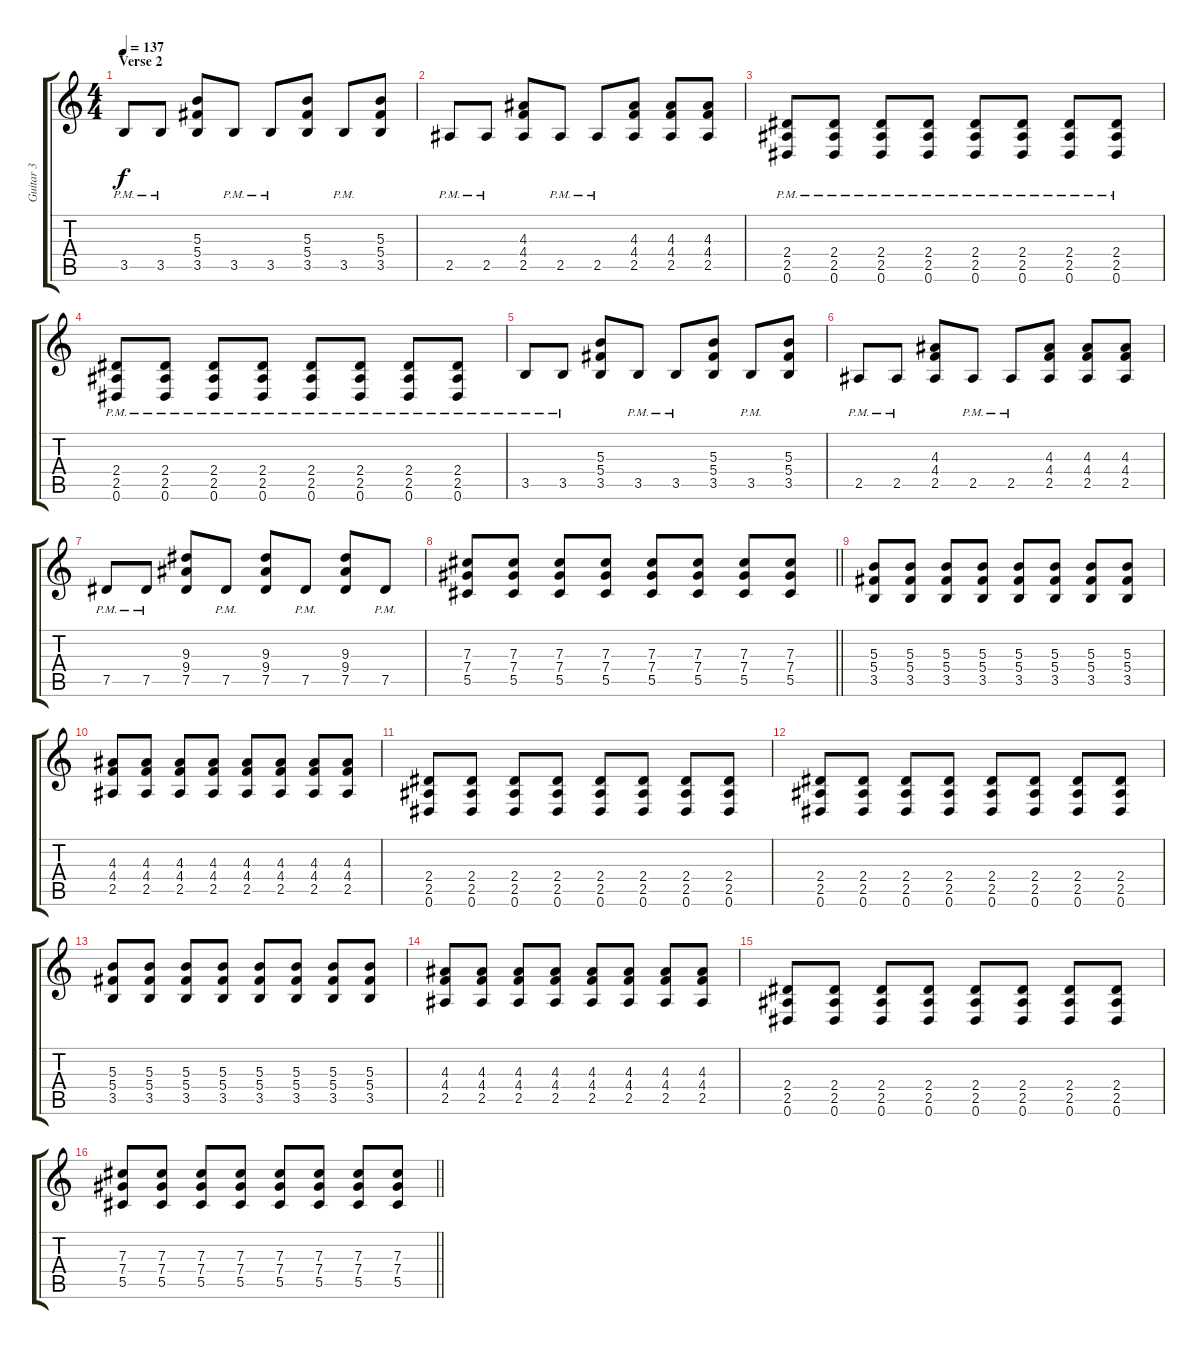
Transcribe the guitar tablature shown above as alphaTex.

\track ("Guitar 3" "Guitar 3") {instrument distortionguitar}
\staff {score tabs}
\tuning (Eb4 Bb3 Gb3 Db3 Ab2 Eb2) {hide}
\ts (4 4)
\section ("" "Verse 2")
\tempo 137
\clef g2
\ks c
3.5{pm}.8{dy f} 3.5{pm}.8 (5.3 5.4 3.5).8 3.5{pm}.8 3.5{pm}.8 (5.3 5.4 3.5).8 3.5{pm}.8 (5.3 5.4 3.5).8 |
2.5{pm}.8 2.5{pm}.8 (4.3 4.4 2.5).8 2.5{pm}.8 2.5{pm}.8 (4.3 4.4 2.5).8 (4.3 4.4 2.5).8 (4.3 4.4 2.5).8 |
(2.4{pm} 2.5{pm} 0.6{pm}).8 (2.4{pm} 2.5{pm} 0.6{pm}).8 (2.4{pm} 2.5{pm} 0.6{pm}).8 (2.4{pm} 2.5{pm} 0.6{pm}).8 (2.4{pm} 2.5{pm} 0.6{pm}).8 (2.4{pm} 2.5{pm} 0.6{pm}).8 (2.4{pm} 2.5{pm} 0.6{pm}).8 (2.4{pm} 2.5{pm} 0.6{pm}).8 |
(2.4{pm} 2.5{pm} 0.6{pm}).8 (2.4{pm} 2.5{pm} 0.6{pm}).8 (2.4{pm} 2.5{pm} 0.6{pm}).8 (2.4{pm} 2.5{pm} 0.6{pm}).8 (2.4{pm} 2.5{pm} 0.6{pm}).8 (2.4{pm} 2.5{pm} 0.6{pm}).8 (2.4{pm} 2.5{pm} 0.6{pm}).8 (2.4{pm} 2.5{pm} 0.6{pm}).8 |
3.5{pm}.8 3.5{pm}.8 (5.3 5.4 3.5).8 3.5{pm}.8 3.5{pm}.8 (5.3 5.4 3.5).8 3.5{pm}.8 (5.3 5.4 3.5).8 |
2.5{pm}.8 2.5{pm}.8 (4.3 4.4 2.5).8 2.5{pm}.8 2.5{pm}.8 (4.3 4.4 2.5).8 (4.3 4.4 2.5).8 (4.3 4.4 2.5).8 |
7.5{pm}.8 7.5{pm}.8 (9.3 9.4 7.5).8 7.5{pm}.8 (9.3 9.4 7.5).8 7.5{pm}.8 (9.3 9.4 7.5).8 7.5{pm}.8 |
\barLineRight lightlight
(7.3 7.4 5.5).8 (7.3 7.4 5.5).8 (7.3 7.4 5.5).8 (7.3 7.4 5.5).8 (7.3 7.4 5.5).8 (7.3 7.4 5.5).8 (7.3 7.4 5.5).8 (7.3 7.4 5.5).8 |
(5.3 5.4 3.5).8 (5.3 5.4 3.5).8 (5.3 5.4 3.5).8 (5.3 5.4 3.5).8 (5.3 5.4 3.5).8 (5.3 5.4 3.5).8 (5.3 5.4 3.5).8 (5.3 5.4 3.5).8 |
(4.3 4.4 2.5).8 (4.3 4.4 2.5).8 (4.3 4.4 2.5).8 (4.3 4.4 2.5).8 (4.3 4.4 2.5).8 (4.3 4.4 2.5).8 (4.3 4.4 2.5).8 (4.3 4.4 2.5).8 |
(2.4 2.5 0.6).8 (2.4 2.5 0.6).8 (2.4 2.5 0.6).8 (2.4 2.5 0.6).8 (2.4 2.5 0.6).8 (2.4 2.5 0.6).8 (2.4 2.5 0.6).8 (2.4 2.5 0.6).8 |
(2.4 2.5 0.6).8 (2.4 2.5 0.6).8 (2.4 2.5 0.6).8 (2.4 2.5 0.6).8 (2.4 2.5 0.6).8 (2.4 2.5 0.6).8 (2.4 2.5 0.6).8 (2.4 2.5 0.6).8 |
(5.3 5.4 3.5).8 (5.3 5.4 3.5).8 (5.3 5.4 3.5).8 (5.3 5.4 3.5).8 (5.3 5.4 3.5).8 (5.3 5.4 3.5).8 (5.3 5.4 3.5).8 (5.3 5.4 3.5).8 |
(4.3 4.4 2.5).8 (4.3 4.4 2.5).8 (4.3 4.4 2.5).8 (4.3 4.4 2.5).8 (4.3 4.4 2.5).8 (4.3 4.4 2.5).8 (4.3 4.4 2.5).8 (4.3 4.4 2.5).8 |
(2.4 2.5 0.6).8 (2.4 2.5 0.6).8 (2.4 2.5 0.6).8 (2.4 2.5 0.6).8 (2.4 2.5 0.6).8 (2.4 2.5 0.6).8 (2.4 2.5 0.6).8 (2.4 2.5 0.6).8 |
\barLineRight lightlight
(7.3 7.4 5.5).8 (7.3 7.4 5.5).8 (7.3 7.4 5.5).8 (7.3 7.4 5.5).8 (7.3 7.4 5.5).8 (7.3 7.4 5.5).8 (7.3 7.4 5.5).8 (7.3 7.4 5.5).8
